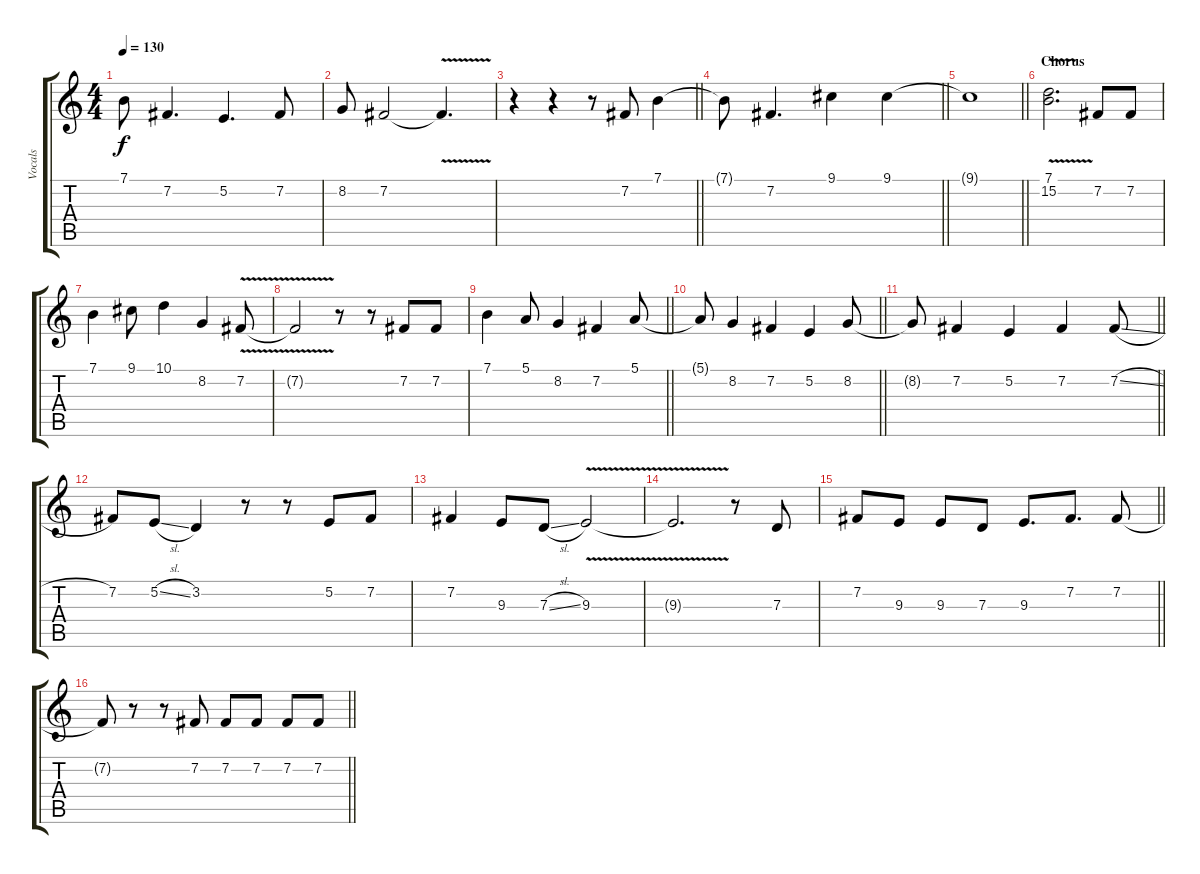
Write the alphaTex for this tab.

\track ("Vocals" "Vocals") {instrument altosax}
\staff {score tabs}
\tuning (E4 B3 G3 D3 A2 E2) {hide}
\ts (4 4)
\tempo 130
\clef g2
\ks c
7.1{t}.8{dy f} 7.2.4{d} 5.2.4{d} 7.2.8 |
8.2.8 7.2.2 7.2{v t}.4{d} |
\barLineRight lightlight
r.4 r.4 r.8 7.2.8 7.1.4 |
\barLineRight lightlight
7.1{t}.8 7.2.4{d} 9.1.4 9.1.4 |
\barLineRight lightlight
9.1{t}.1 |
\section ("" "Chorus")
(7.1{v} 15.2{v}).2{d} 7.2.8 7.2.8 |
7.1.4 9.1.8 10.1.4 8.2.4 7.2{v}.8 |
7.2{t}.2 r.8 r.8 7.2.8 7.2.8 |
\barLineRight lightlight
7.1.4 5.1.8 8.2.4 7.2.4 5.1.8 |
\barLineRight lightlight
5.1{t}.8 8.2.4 7.2.4 5.2.4 8.2.8 |
\barLineRight lightlight
8.2{t}.8 7.2.4 5.2.4 7.2.4 7.2{sl}.8 |
7.2.8 5.2{sl}.8 3.2.4 r.8 r.8 5.2.8 7.2.8 |
7.2.4 9.3.8 7.3{sl}.8 9.3{v}.2 |
9.3{t}.2{d} r.8 7.3.8 |
\barLineRight lightlight
7.2.8 9.3.8 9.3.8 7.3.8 9.3.8{d} 7.2.8{d} 7.2.8 |
\barLineRight lightlight
7.2{t}.8 r.8 r.8 7.2.8 7.2.8 7.2.8 7.2.8 7.2.8
